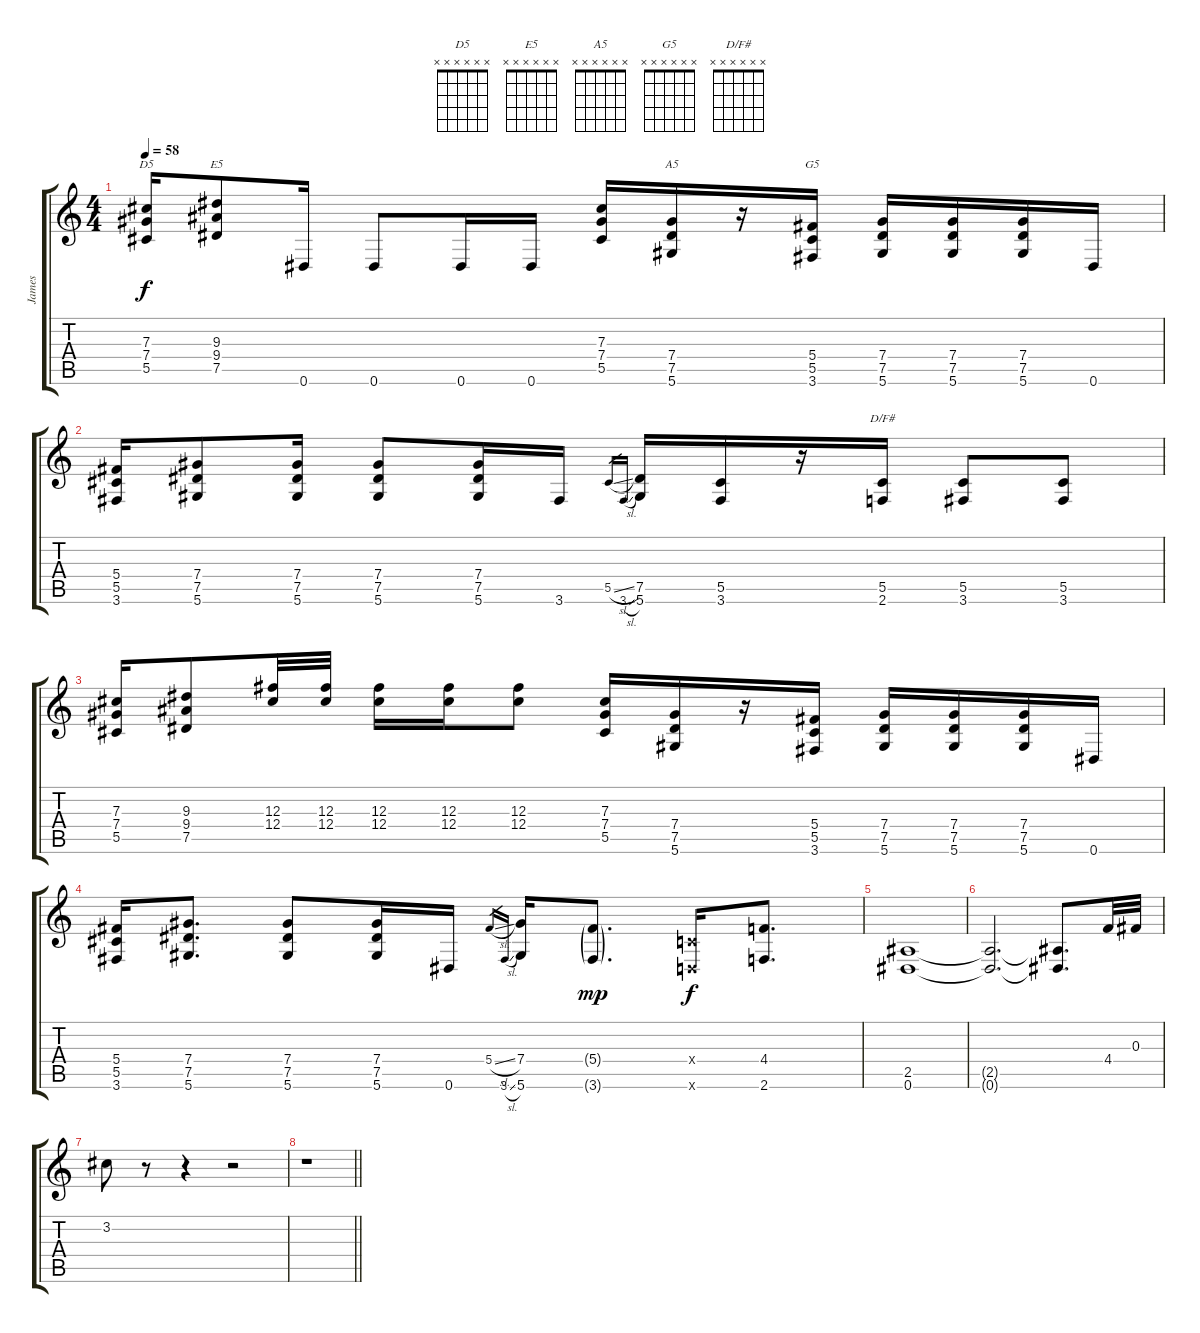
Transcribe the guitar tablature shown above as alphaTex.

\track ("James " "James ") {instrument distortionguitar}
\staff {score tabs}
\tuning (Eb4 Bb3 Gb3 Db3 Ab2 Eb2) {hide}
\chord ("D5" x x x x x x)
\chord ("E5" x x x x x x)
\chord ("A5" x x x x x x)
\chord ("G5" x x x x x x)
\chord ("D/F#" x x x x x x)
\ts (4 4)
\tempo 58
\clef g2
\ks c
(7.3 7.4 5.5).16{ch "D5" dy f} (9.3 9.4 7.5).8{ch "E5"} 0.6.16 0.6.8 0.6.16 0.6.16 (7.3 7.4 5.5).16 (7.4 7.5 5.6).16{ch "A5"} r.16 (5.4 5.5 3.6).16{ch "G5"} (7.4 7.5 5.6).16 (7.4 7.5 5.6).16 (7.4 7.5 5.6).16 0.6.16 |
(5.4 5.5 3.6).16 (7.4 7.5 5.6).8 (7.4 7.5 5.6).16 (7.4 7.5 5.6).8 (7.4 7.5 5.6).16 3.6.16 5.5{sl}.16{gr} 3.6{sl}.16{gr} (7.5 5.6).16 (5.5 3.6).16 r.16 (5.5 2.6).16{ch "D/F#"} (5.5 3.6).8 (5.5 3.6).8 |
(7.3 7.4 5.5).16 (9.3 9.4 7.5).8 (12.3 12.4).32 (12.3 12.4).32 (12.3 12.4).16 (12.3 12.4).16 (12.3 12.4).8 (7.3 7.4 5.5).16 (7.4 7.5 5.6).16 r.16 (5.4 5.5 3.6).16 (7.4 7.5 5.6).16 (7.4 7.5 5.6).16 (7.4 7.5 5.6).16 0.6.16 |
(5.4 5.5 3.6).16 (7.4 7.5 5.6).8{d} (7.4 7.5 5.6).8 (7.4 7.5 5.6).16 0.6.16 5.4{sl}.16{gr} 3.6{sl}.16{gr} (7.4 5.6).16 (5.4{g} 3.6{g}).8{d dy mp} (-1.4{x} -1.6{x}).16{dy f} (4.4 2.6).8{d} |
(2.5 0.6).1 |
(2.5{t} 0.6{t}).2{d} (2.5{t} 0.6{t}).8{d} 4.4.32 0.3.32 |
3.2.8 r.8 r.4 r.2 |
\barLineRight lightlight
r.1
